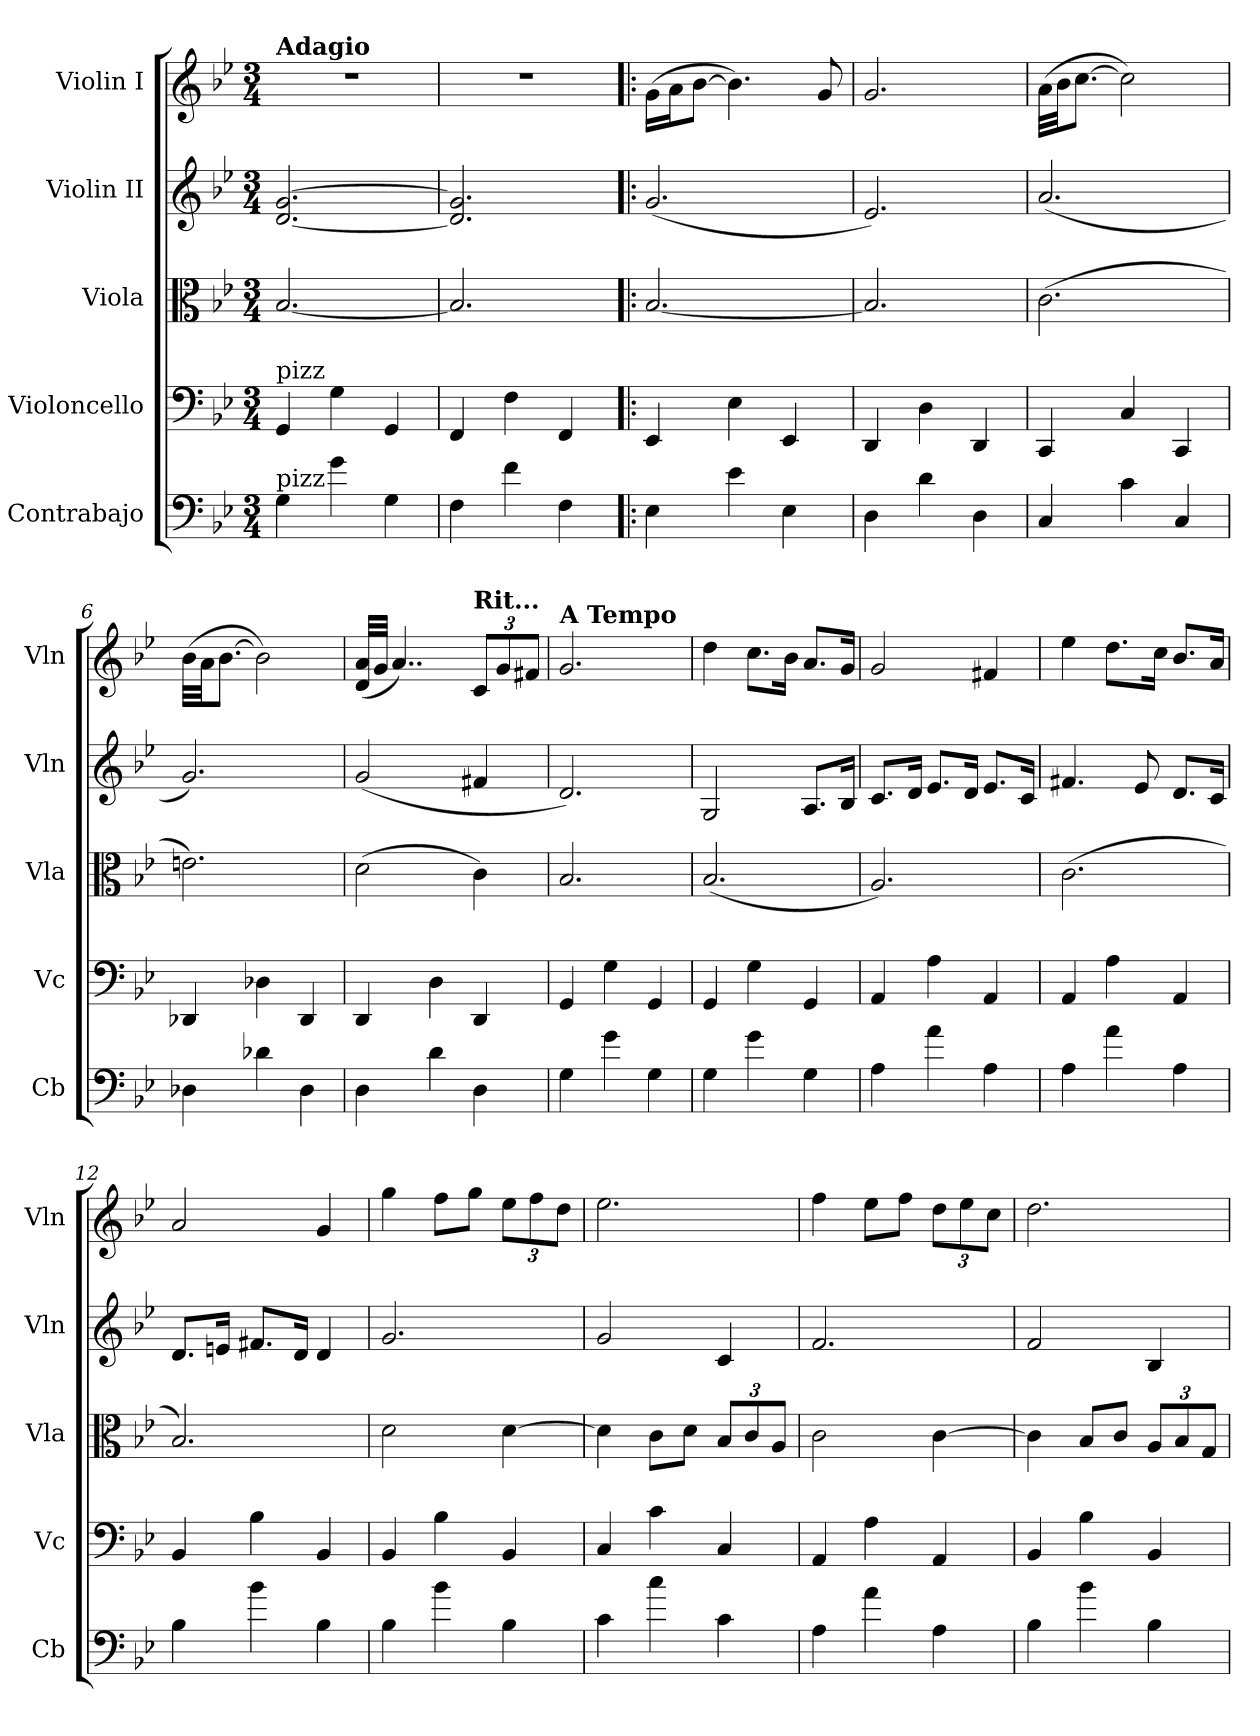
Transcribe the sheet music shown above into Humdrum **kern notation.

**kern	**kern	**kern	**kern	**kern
*part5	*part4	*part3	*part2	*part1
*staff5	*staff4	*staff3	*staff2	*staff1
*I"Contrabajo	*I"Violoncello	*I"Viola	*I"Violin II	*I"Violin I
*I'Cb	*I'Vc	*I'Vla	*I'Vln	*I'Vln
*clefF4	*clefF4	*clefC3	*clefG2	*clefG2
*ITrd7c12	*	*	*	*
*k[b-e-]	*k[b-e-]	*k[b-e-]	*k[b-e-]	*k[b-e-]
*M3/4	*M3/4	*M3/4	*M3/4	*M3/4
=1	=1	=1	=1	=1
!	!	!	!	!LO:TX:a:B:t=Adagio
!	!LO:TX:a:t=pizz	!	!	!
!LO:TX:a:t=pizz	!	!	!	!
4GG\	4GG/	[2.B-/	[2.d/ [2.g/	2.r
4G\	4G\	.	.	.
4GG\	4GG/	.	.	.
=2	=2	=2	=2	=2
4FF\	4FF/	2.B-/]	2.d/] 2.g/]	2.r
4F\	4F\	.	.	.
4FF\	4FF/	.	.	.
=3!|:	=3!|:	=3!|:	=3!|:	=3!|:
4EE-\	4EE-/	[2.B-/	(2.g/	(16g\LL
.	.	.	.	16a\J
.	.	.	.	[8b-\J
4E-\	4E-\	.	.	4.b-\])
4EE-\	4EE-/	.	.	.
.	.	.	.	8g/
=4	=4	=4	=4	=4
4DD\	4DD/	2.B-/]	2.e-/)	2.g/
4D\	4D\	.	.	.
4DD\	4DD/	.	.	.
=5	=5	=5	=5	=5
4CC/	4CC/	(2.c\	(2.a/	(>32a\LLL
.	.	.	.	32b-\JJ
.	.	.	.	[8.cc\J
4C\	4C/	.	.	2cc\])
4CC/	4CC/	.	.	.
=6	=6	=6	=6	=6
4DD-X\	4DD-X/	2.en\)	2.g/)	(32b-\LLL
.	.	.	.	32a\JJ
.	.	.	.	[8.b-\J
4D-X\	4D-X\	.	.	2b-\])
4DD-\	4DD-/	.	.	.
!!LO:LB:g=z
=7	=7	=7	=7	=7
4DD\	4DD/	(2d\	(2g/	(32d/ 32a/LLL
.	.	.	.	32g/JJJ
.	.	.	.	4..a/)
4D\	4D\	.	.	.
*	*	*	*	*Xbrackettup
!	!	!	!	!LO:TX:a:B:t=Rit...
4DD\	4DD/	4c\)	4f#X/	12c/L
.	.	.	.	12g/
.	.	.	.	12f#X/J
=8	=8	=8	=8	=8
!	!	!	!	!LO:TX:a:B:t=A Tempo
4GG\	4GG/	2.B-/	2.d/)	2.g/
4G\	4G\	.	.	.
4GG\	4GG/	.	.	.
=9	=9	=9	=9	=9
4GG\	4GG/	(2.B-/	2G/	4dd\
4G\	4G\	.	.	8.cc\L
.	.	.	.	16b-\Jk
4GG\	4GG/	.	8.A/L	8.a/L
.	.	.	16B-/Jk	16g/Jk
=10	=10	=10	=10	=10
4AA\	4AA/	2.A/)	8.c/L	2g/
.	.	.	16d/Jk	.
4A\	4A\	.	8.e-/L	.
.	.	.	16d/Jk	.
4AA\	4AA/	.	8.e-/L	4f#X/
.	.	.	16c/Jk	.
!!LO:PB:g=z
=11	=11	=11	=11	=11
4AA\	4AA/	(2.c\	4.f#X/	4ee-\
4A\	4A\	.	.	8.dd\L
.	.	.	8e-/	.
.	.	.	.	16cc\Jk
4AA\	4AA/	.	8.d/L	8.b-/L
.	.	.	16c/Jk	16a/Jk
=12	=12	=12	=12	=12
4BB-\	4BB-/	2.B-/)	8.d/L	2a/
.	.	.	16en/Jk	.
4B-\	4B-\	.	8.f#X/L	.
.	.	.	16d/Jk	.
4BB-\	4BB-/	.	4d/	4g/
=13	=13	=13	=13	=13
4BB-\	4BB-/	2d\	2.g/	4gg\
4B-\	4B-\	.	.	8ff\L
.	.	.	.	8gg\J
4BB-\	4BB-/	[4d\	.	12ee-\L
.	.	.	.	12ff\
.	.	.	.	12dd\J
=14	=14	=14	=14	=14
4C\	4C/	4d\]	2g/	2.ee-\
4c\	4c\	8c\L	.	.
.	.	8d\J	.	.
*	*	*Xbrackettup	*	*
4C\	4C/	12B-/L	4c/	.
.	.	12c/	.	.
.	.	12A/J	.	.
!!LO:LB:g=z
=15	=15	=15	=15	=15
4AA\	4AA/	2c\	2.f/	4ff\
4A\	4A\	.	.	8ee-\L
.	.	.	.	8ff\J
4AA\	4AA/	[4c\	.	12dd\L
.	.	.	.	12ee-\
.	.	.	.	12cc\J
=16	=16	=16	=16	=16
4BB-\	4BB-/	4c\]	2f/	2.dd\
4B-\	4B-\	8B-/L	.	.
.	.	8c/J	.	.
4BB-\	4BB-/	12A/L	4B-/	.
.	.	12B-/	.	.
.	.	12G/J	.	.
=	=	=	=	=
*-	*-	*-	*-	*-
